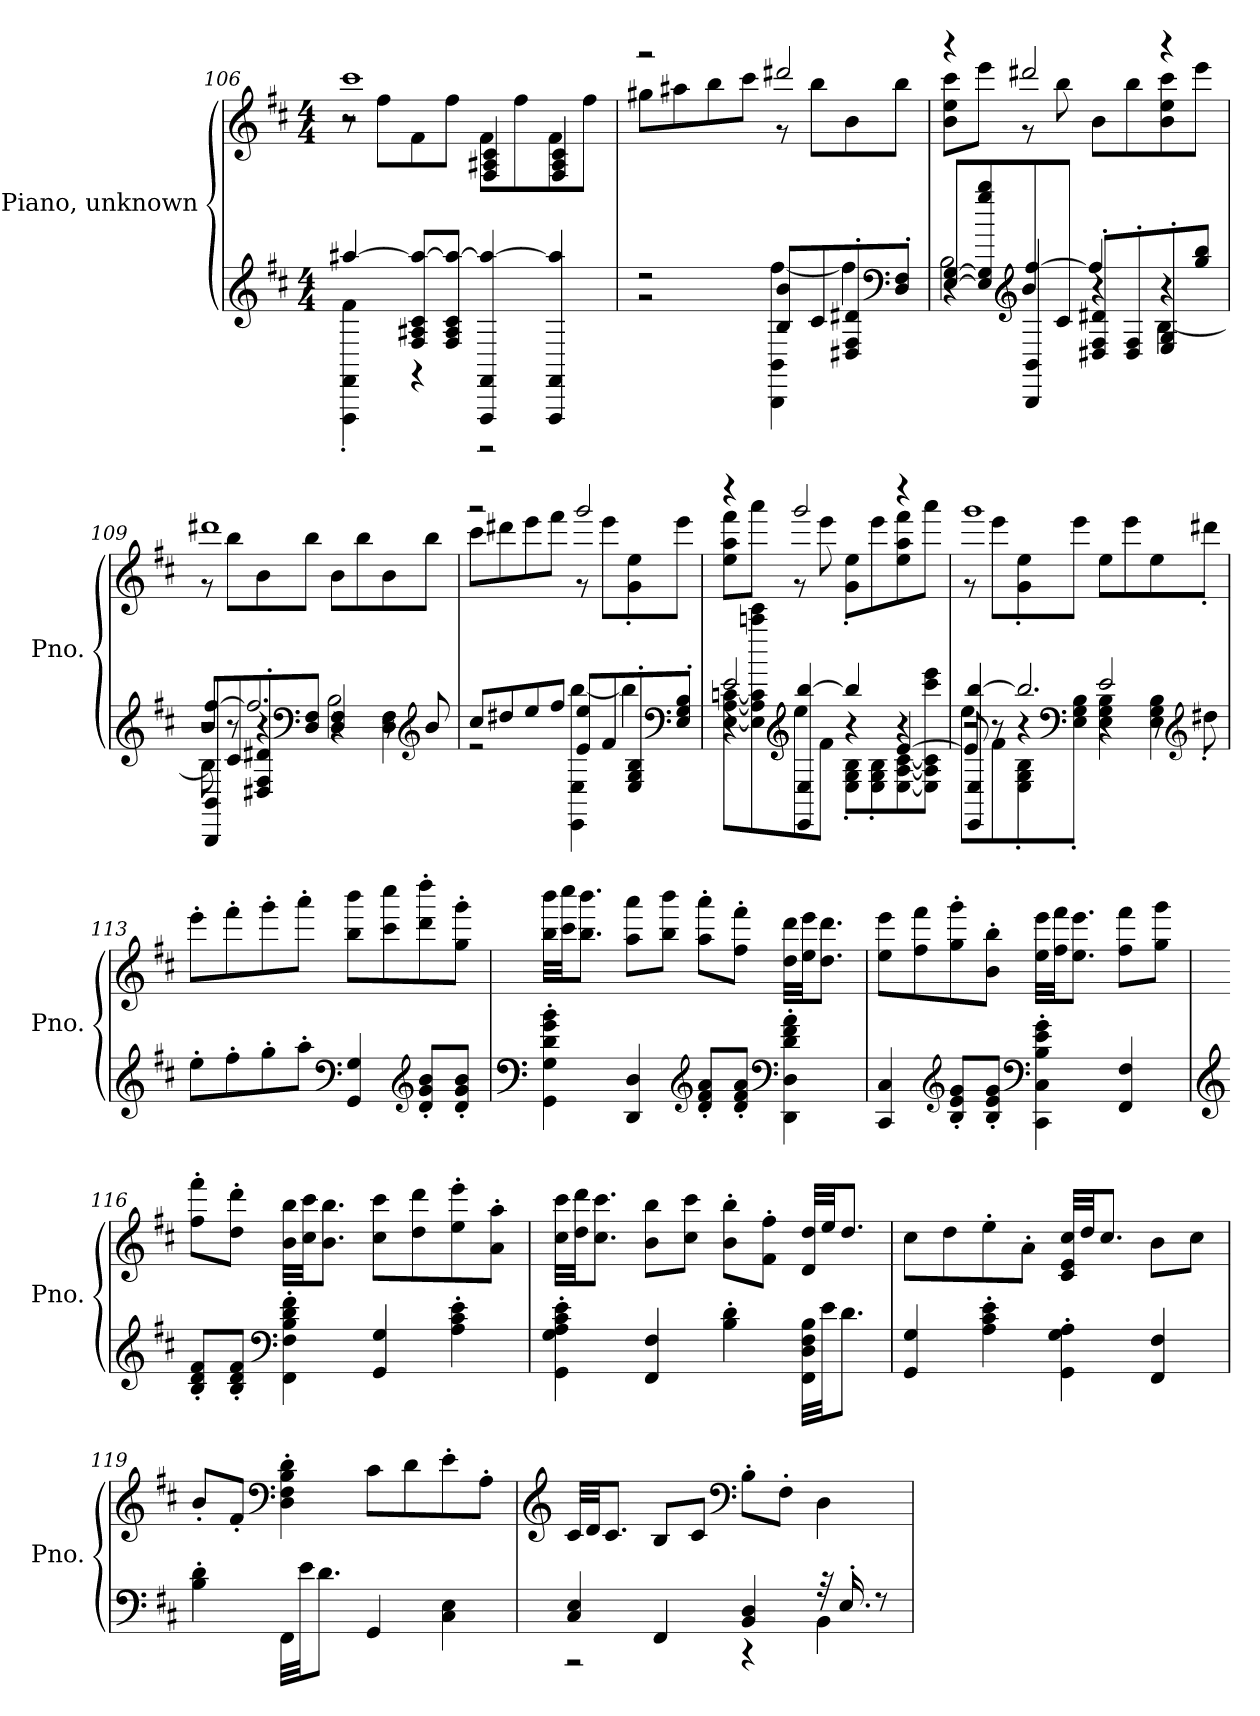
**kern	**kern
*part1	*part1
*staff2	*staff1
*I"Piano, unknown	*
*I'Pno.	*
*clefG2	*clefG2
*k[f#c#]	*k[f#c#]
*M4/4	*M4/4
=106	=106
*^	*^
*	*	*	*^
[4aa#X/	4FFF#\' 4FF#\' 4f#\'	1ccc#	8r	2r
.	.	.	8ff#\L	.
8F#/ 8A#X/ 8c#/ 8aa#/_L	4r	.	8f#\	.
8F#/ 8A#/ 8c#/ 8aa#/_J	.	.	8ff#\J	.
4FFF#/ 4FF#/ 4aa#/_	2r	.	8f#\L	4F#/ 4A#X/ 4c#/
.	.	.	8ff#\	.
4FFF#/ 4FF#/ 4aa#/]	.	.	8f#\	4F#/ 4A#/ 4c#/
.	.	.	8ff#\J	.
*	*	*	*v	*v
!!LO:LB:g=z
=107	=107	=107	=107
2r	2r	2r	8gg#X\L
.	.	.	8aa#X\
.	.	.	8bb\
.	.	.	8ccc#\J
8B/ 8b/L	4BBB\ 4BB\ [4ff#\	2ddd#X/	8r
8c#/	.	.	8bb\L
8D#X/' 8F#/' 8d#X/'	4ff#\]	.	8b\
*clefF4	*	*	*
8D#/' 8F#/'J	.	.	8bb\J
=108	=108	=108	=108
*	*^	*	*
[8E/ [8G/L	2B\	4r	4r	8b\ 8ee\ 8ccc#\L
8E/] 8G/] 8gg/ 8bb/	.	.	.	8eee\J
*clefG2	*	*	*	*
8b/	.	4BBB/ 4BB/ [4ff#/	2ddd#X/	8r
8c#/J	.	.	.	8bb\
8D#X/' 8F#/' 8d#X/'L	4r	4ff#/]	.	8b\L
8D#/' 8F#/'	.	.	.	8bb\
8E/' 8G/'	[4B\	4r	4r	8b\ 8ee\ 8ccc#\
8gg/ 8bb/J	.	.	.	8eee\J
!!LO:LB:g=z	!!
=109	=109	=109	=109	=109
*	*	*^	*	*
8b/L	8B\]	4BBB/ 4BB/ [4ff#/	2r	1ddd#X	8r
8c#/	8r	.	.	.	8bb\L
8D#X/' 8F#/' 8d#X/'	4r	2.ff#/]	.	.	8b\
*clefF4	*	*	*	*	*
8D#/ 8F#/J	.	.	.	.	8bb\J
4D#/ 4F#/	2B\	.	4r	.	8b\L
.	.	.	.	.	8bb\
8r	.	.	4D#\ 4F#\	.	8b\
*clefG2	*	*	*	*	*
8b/	.	.	.	.	8bb\J
*	*v	*v	*v	*	*
=110	=110	=110	=110
8cc#/L	2r	2r	8ccc#\L
8dd#X/	.	.	8ddd#X\
8ee/	.	.	8eee\
8ff#/J	.	.	8fff#\J
8e/ 8ee/L	4EE\ 4E\ [4bb\	2ggg/	8r
8f#/	.	.	8eee\L
8E/' 8G/' 8B/'	4bb\]	.	8g\' 8ee\'
*clefF4	*	*	*
8E/' 8G/' 8B/'J	.	.	8eee\J
=111	=111	=111	=111
*	*^	*	*
2e/	[8E\ [8A\ [8cn\L	4r	4r	8ee\ 8aa\ 8fff#\L
.	8E\] 8A\] 8c\] 8cccn\ 8eee\	.	.	8aaa\J
*clefG2	*	*	*	*
.	8ee\	4EE/ 4E/ [4bb/	2ggg/	8r
.	8f#\J	.	.	8eee\
4r	8E\' 8G\' 8B\'L	4bb/]	.	8g\' 8ee\'L
.	8E\' 8G\' 8B\'	.	.	8eee\
[4e/	[8E\ [8A\ [8c\	4r	4r	8ee\ 8aa\ 8fff#\
.	8E\] 8A\] 8c\] 8ccc\ 8eee\J	.	.	8aaa\J
!!LO:LB:g=z	!!
=112	=112	=112	=112	=112
*	*	*^	*	*
8e/]	8ee\L	4EE/ 4E/ [4bb/	2r	1ggg	8r
8r	8f#\	.	.	.	8eee\L
4r	8E\' 8G\' 8B\'	2.bb/]	.	.	8g\' 8ee\'
*clefF4	*	*	*	*	*
.	8E\' 8G\' 8B\'J	.	.	.	8eee\J
2e/	4E\ 4G\ 4B\	.	4r	.	8ee\L
.	.	.	.	.	8eee\
.	8r	.	4E\ 4G\ 4B\	.	8ee\
*clefG2	*	*	*	*	*
.	8dd#X'\	.	.	.	8ddd#X'\J
*v	*v	*v	*v	*	*
*	*v	*v
=113	=113
8ee'\L	8eee'\L
8ff#'\	8fff#'\
8gg'\	8ggg'\
8aa'\J	8aaa'\J
*clefF4	*
4GG/ 4G/	8bb\ 8bbb\L
.	8ccc#\ 8cccc#\
*clefG2	*
8d/' 8g/' 8b/'L	8ddd\' 8dddd\'
8d/' 8g/' 8b/'J	8gg\' 8ggg\'J
!!LO:LB:g=z
=114	=114
*clefF4	*
4GG\' 4G\' 4d\' 4g\' 4b\'	32bb\ 32bbb\LLL
.	32ccc#\ 32cccc#\JJ
.	8.bb\ 8.bbb\J
4DD/ 4D/	8aa\ 8aaa\L
.	8bb\ 8bbb\J
*clefG2	*
8d/' 8f#/' 8a/'L	8aa\' 8aaa\'L
8d/' 8f#/' 8a/'J	8ff#\' 8fff#\'J
*clefF4	*
4DD\' 4D\' 4d\' 4f#\' 4a\'	32dd\ 32ddd\LLL
.	32ee\ 32eee\JJ
.	8.dd\ 8.ddd\J
=115	=115
4CC#/ 4C#/	8ee\ 8eee\L
.	8ff#\ 8fff#\
*clefG2	*
8B/' 8e/' 8g/'L	8gg\' 8ggg\'
8B/' 8e/' 8g/'J	8b\' 8bb\'J
*clefF4	*
4CC#\' 4C#\' 4B\' 4e\' 4g\'	32ee\ 32eee\LLL
.	32ff#\ 32fff#\JJ
.	8.ee\ 8.eee\J
4FF#/ 4F#/	8ff#\ 8fff#\L
.	8gg\ 8ggg\J
!!LO:PB:g=z
=116	=116
*clefG2	*
8B/' 8d/' 8f#/'L	8ff#\' 8fff#\'L
8B/' 8d/' 8f#/'J	8dd\' 8ddd\'J
*clefF4	*
4FF#\' 4F#\' 4B\' 4d\' 4f#\'	32b\ 32bb\LLL
.	32cc#\ 32ccc#\JJ
.	8.b\ 8.bb\J
4GG/ 4G/	8cc#\ 8ccc#\L
.	8dd\ 8ddd\
4A\' 4c#\' 4e\'	8ee\' 8eee\'
.	8a\' 8aa\'J
=117	=117
4GG\' 4G\' 4A\' 4c#\' 4e\'	32cc#\ 32ccc#\LLL
.	32dd\ 32ddd\JJ
.	8.cc#\ 8.ccc#\J
4FF#/ 4F#/	8b\ 8bb\L
.	8cc#\ 8ccc#\J
4B\' 4d\'	8b\' 8bb\'L
.	8f#\' 8ff#\'J
32FF#\ 32D\ 32F#\ 32B\LLL	32d/ 32dd/LLL
32e\JJ	32ee/JJ
8.d\J	8.dd/J
=118	=118
4GG/ 4G/	8cc#\L
.	8dd\
4A\' 4c#\' 4e\'	8ee'\
.	8a'\J
4GG\' 4G\' 4A\'	32c#/ 32e/ 32cc#/LLL
.	32dd/JJ
.	8.cc#/J
4FF#/ 4F#/	8b\L
.	8cc#\J
!!LO:LB:g=z
=119	=119
4B\' 4d\'	8b'/L
.	8f#'/J
*	*clefF4
32FF#\LLL	4D\' 4F#\' 4B\' 4d\'
32e\JJ	.
8.d\J	.
4GG/	8c#\L
.	8d\
4C#\ 4E\	8e'\
.	8A'\J
=120	=120
*	*clefG2
*^	*
4C#/ 4E/	2r	32c#/LLL
.	.	32d/JJ
.	.	8.c#/J
4FF#/	.	8B/L
.	.	8c#/J
*	*	*clefF4
4BB/ 4D/	4r	8B'\L
.	.	8F#'\J
32r	4BB\	4D\
16.E'/	.	.
8r	.	.
*v	*v	*
=	=
*-	*-
